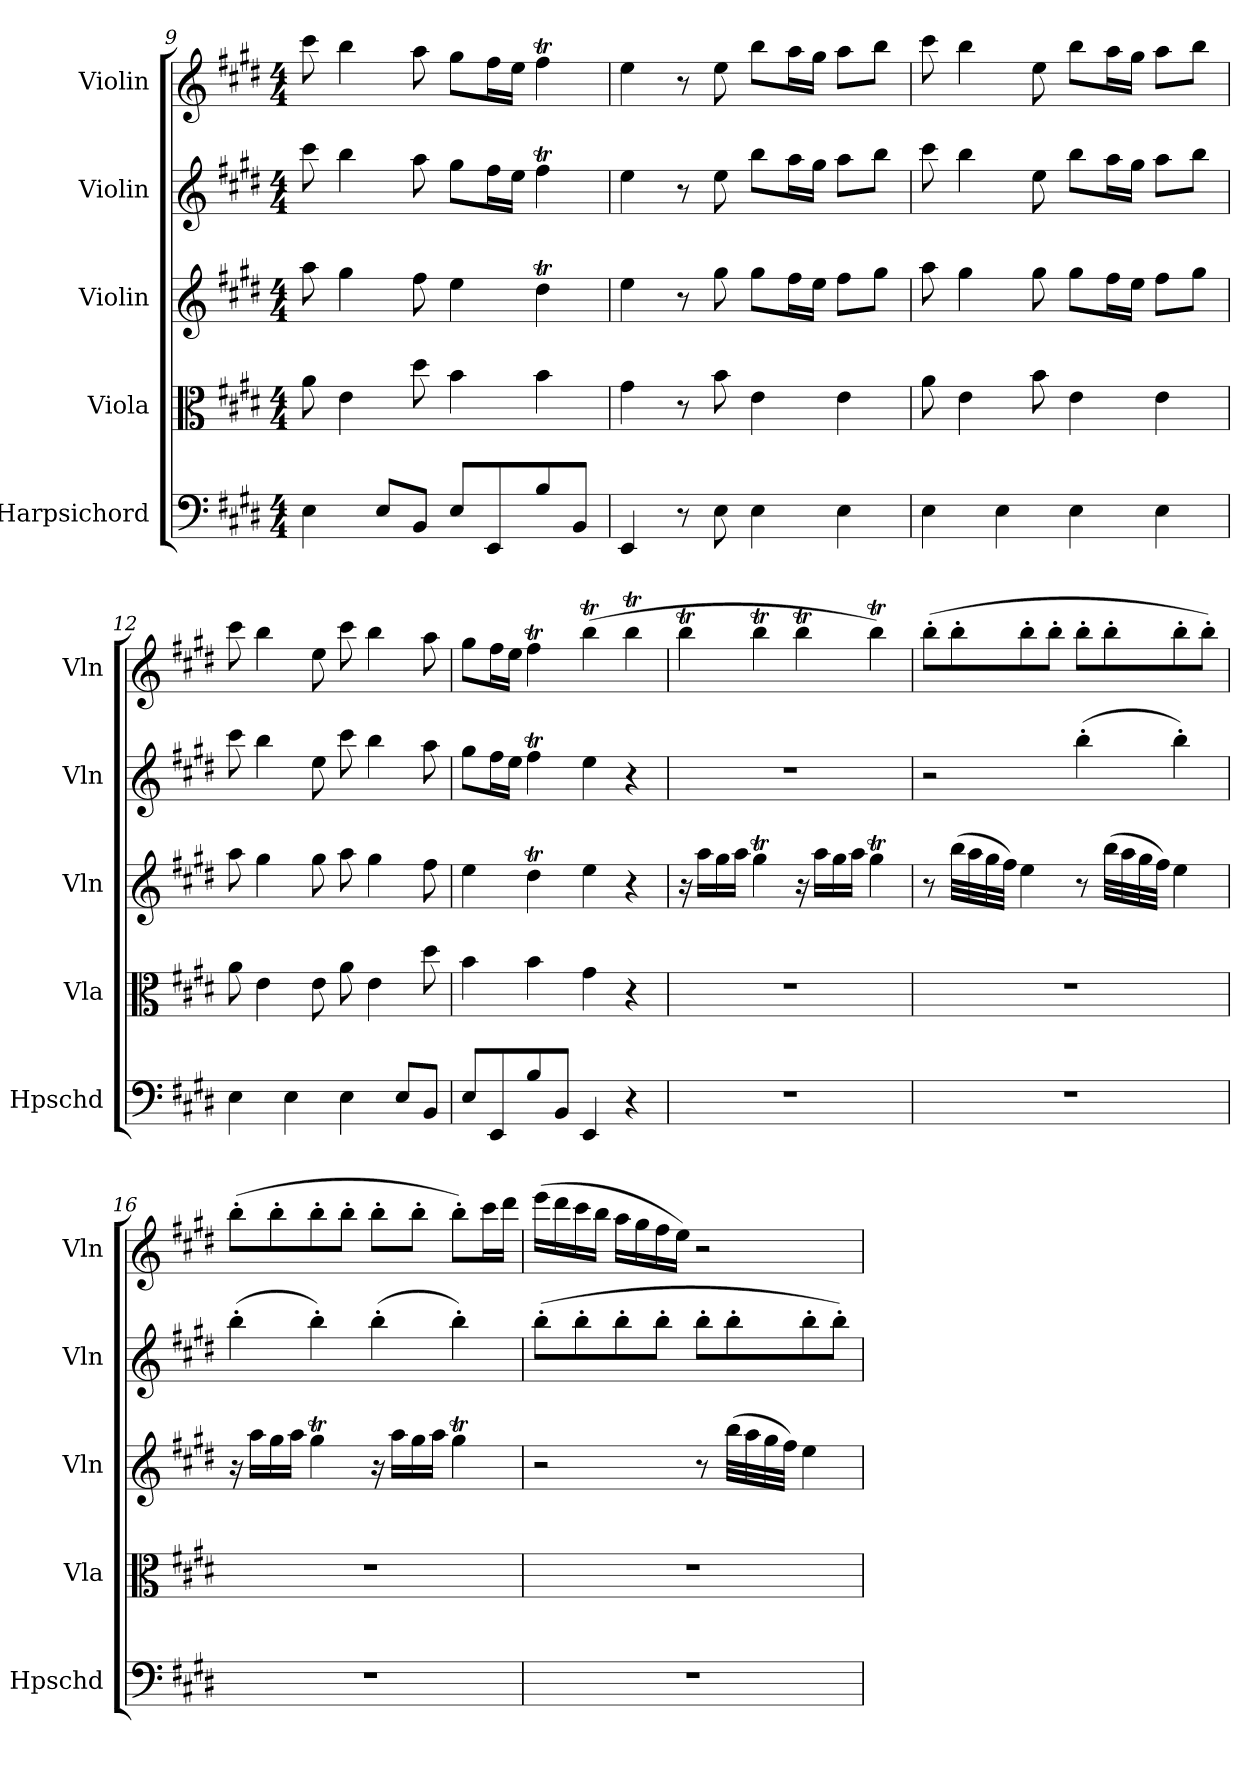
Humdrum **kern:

**kern	**kern	**kern	**kern	**kern
*part5	*part4	*part3	*part2	*part1
*staff5	*staff4	*staff3	*staff2	*staff1
*I"Harpsichord	*I"Viola	*I"Violin	*I"Violin	*I"Violin
*I'Hpschd	*I'Vla	*I'Vln	*I'Vln	*I'Vln
*clefF4	*clefC3	*clefG2	*clefG2	*clefG2
*k[f#c#g#d#]	*k[f#c#g#d#]	*k[f#c#g#d#]	*k[f#c#g#d#]	*k[f#c#g#d#]
*M4/4	*M4/4	*M4/4	*M4/4	*M4/4
=9	=9	=9	=9	=9
4E\	8a\	8aa\	8ccc#\	8ccc#\
.	4e\	4gg#\	4bb\	4bb\
8E/L	.	.	.	.
8BB/J	8dd#\	8ff#\	8aa\	8aa\
8E/L	4b\	4ee\	8gg#\L	8gg#\L
8EE/	.	.	16ff#\L	16ff#\L
.	.	.	16ee\JJ	16ee\JJ
8B/	4b\	4dd#t\	4ff#T\	4ff#T\
8BB/J	.	.	.	.
=10	=10	=10	=10	=10
4EE/	4g#\	4ee\	4ee\	4ee\
8r	8r	8r	8r	8r
8E\	8b\	8gg#\	8ee\	8ee\
4E\	4e\	8gg#\L	8bb\L	8bb\L
.	.	16ff#\L	16aa\L	16aa\L
.	.	16ee\JJ	16gg#\JJ	16gg#\JJ
4E\	4e\	8ff#\L	8aa\L	8aa\L
.	.	8gg#\J	8bb\J	8bb\J
=11	=11	=11	=11	=11
4E\	8a\	8aa\	8ccc#\	8ccc#\
.	4e\	4gg#\	4bb\	4bb\
4E\	.	.	.	.
.	8b\	8gg#\	8ee\	8ee\
4E\	4e\	8gg#\L	8bb\L	8bb\L
.	.	16ff#\L	16aa\L	16aa\L
.	.	16ee\JJ	16gg#\JJ	16gg#\JJ
4E\	4e\	8ff#\L	8aa\L	8aa\L
.	.	8gg#\J	8bb\J	8bb\J
=12	=12	=12	=12	=12
4E\	8a\	8aa\	8ccc#\	8ccc#\
.	4e\	4gg#\	4bb\	4bb\
4E\	.	.	.	.
.	8e\	8gg#\	8ee\	8ee\
4E\	8a\	8aa\	8ccc#\	8ccc#\
.	4e\	4gg#\	4bb\	4bb\
8E/L	.	.	.	.
8BB/J	8dd#\	8ff#\	8aa\	8aa\
=13	=13	=13	=13	=13
8E/L	4b\	4ee\	8gg#\L	8gg#\L
8EE/	.	.	16ff#\L	16ff#\L
.	.	.	16ee\JJ	16ee\JJ
8B/	4b\	4dd#t\	4ff#T\	4ff#T\
8BB/J	.	.	.	.
4EE/	4g#\	4ee\	4ee\	(4bbT\
4r	4r	4r	4r	4bbT\
=14	=14	=14	=14	=14
1r	1r	16r	1r	4bbT\
.	.	16aa\LL	.	.
.	.	16gg#\	.	.
.	.	16aa\JJ	.	.
.	.	4gg#t\	.	4bbT\
.	.	16r	.	4bbT\
.	.	16aa\LL	.	.
.	.	16gg#\	.	.
.	.	16aa\JJ	.	.
.	.	4gg#t\	.	4bbT\)
=15	=15	=15	=15	=15
1r	1r	8r	2r	(8bb'\L
.	.	(32bb\LLL	.	8bb'\
.	.	32aa\	.	.
.	.	32gg#\	.	.
.	.	32ff#\JJJ)	.	.
.	.	4ee\	.	8bb'\
.	.	.	.	8bb'\J
.	.	8r	(4bb'\	8bb'\L
.	.	(32bb\LLL	.	8bb'\
.	.	32aa\	.	.
.	.	32gg#\	.	.
.	.	32ff#\JJJ)	.	.
.	.	4ee\	4bb'\)	8bb'\
.	.	.	.	8bb'\J)
=16	=16	=16	=16	=16
1r	1r	16r	(4bb'\	(8bb'\L
.	.	16aa\LL	.	.
.	.	16gg#\	.	8bb'\
.	.	16aa\JJ	.	.
.	.	4gg#t\	4bb'\)	8bb'\
.	.	.	.	8bb'\J
.	.	16r	(4bb'\	8bb'\L
.	.	16aa\LL	.	.
.	.	16gg#\	.	8bb'\J
.	.	16aa\JJ	.	.
.	.	4gg#t\	4bb'\)	8bb'\L)
.	.	.	.	16ccc#\L
.	.	.	.	16ddd#\JJ
=17	=17	=17	=17	=17
1r	1r	2r	(8bb'\L	(16eee\LL
.	.	.	.	16ddd#\
.	.	.	8bb'\	16ccc#\
.	.	.	.	16bb\JJ
.	.	.	8bb'\	16aa\LL
.	.	.	.	16gg#\
.	.	.	8bb'\J	16ff#\
.	.	.	.	16ee\JJ)
.	.	8r	8bb'\L	2r
.	.	(32bb\LLL	8bb'\	.
.	.	32aa\	.	.
.	.	32gg#\	.	.
.	.	32ff#\JJJ)	.	.
.	.	4ee\	8bb'\	.
.	.	.	8bb'\J)	.
=	=	=	=	=
*-	*-	*-	*-	*-
